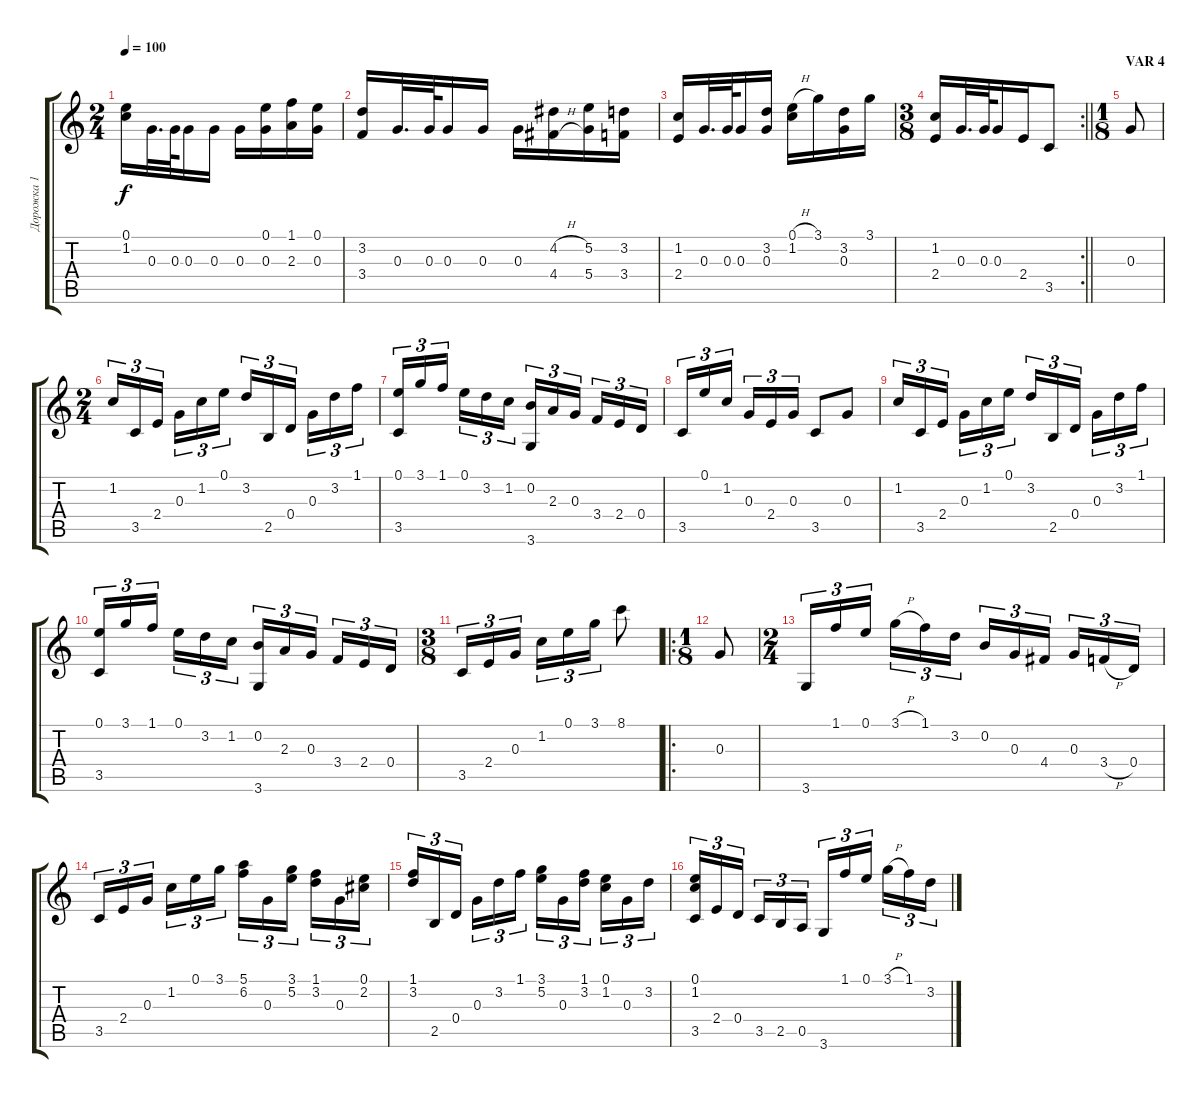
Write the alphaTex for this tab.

\track ("Дорожка 1" "Дорожка 1") {instrument acousticguitarnylon}
\staff {score tabs}
\tuning (E4 B3 G3 D3 A2 E2) {hide}
\ts (2 4)
\tempo 100
\clef g2
\ks c
(0.1 1.2).16{dy f} 0.3.32{d} 0.3.64 0.3.16 0.3.16 0.3.16 (0.1 0.3).16 (1.1 2.3).16 (0.1 0.3).16 |
(3.2 3.4).16 0.3.32{d} 0.3.64 0.3.16 0.3.16 0.3.16 (4.2{h} 4.4{h}).16 (5.2 5.4).16 (3.2 3.4).16 |
(1.2 2.4).16 0.3.32{d} 0.3.64 0.3.16 (3.2 0.3).16 (0.1{h} 1.2).16 3.1.16 (3.2 0.3).16 3.1.16 |
\rc 2
\ts (3 8)
\barLineRight lightlight
(1.2 2.4).16 0.3.32{d} 0.3.64 0.3.16 2.4.16 3.5.8 |
\ts (1 8)
\section ("" "VAR 4")
0.3.8 |
\ts (2 4)
1.2.16{tu (3 2)} 3.5.16{tu (3 2)} 2.4.16{tu (3 2) beam splitsecondary} 0.3.16{tu (3 2)} 1.2.16{tu (3 2)} 0.1.16{tu (3 2)} 3.2.16{tu (3 2)} 2.5.16{tu (3 2)} 0.4.16{tu (3 2) beam splitsecondary} 0.3.16{tu (3 2)} 3.2.16{tu (3 2)} 1.1.16{tu (3 2)} |
(0.1 3.5).16{tu (3 2)} 3.1.16{tu (3 2)} 1.1.16{tu (3 2) beam splitsecondary} 0.1.16{tu (3 2)} 3.2.16{tu (3 2)} 1.2.16{tu (3 2)} (0.2 3.6).16{tu (3 2)} 2.3.16{tu (3 2)} 0.3.16{tu (3 2) beam splitsecondary} 3.4.16{tu (3 2)} 2.4.16{tu (3 2)} 0.4.16{tu (3 2)} |
3.5.16{tu (3 2)} 0.1.16{tu (3 2)} 1.2.16{tu (3 2) beam splitsecondary} 0.3.16{tu (3 2)} 2.4.16{tu (3 2)} 0.3.16{tu (3 2)} 3.5.8 0.3.8 |
1.2.16{tu (3 2)} 3.5.16{tu (3 2)} 2.4.16{tu (3 2) beam splitsecondary} 0.3.16{tu (3 2)} 1.2.16{tu (3 2)} 0.1.16{tu (3 2)} 3.2.16{tu (3 2)} 2.5.16{tu (3 2)} 0.4.16{tu (3 2) beam splitsecondary} 0.3.16{tu (3 2)} 3.2.16{tu (3 2)} 1.1.16{tu (3 2)} |
(0.1 3.5).16{tu (3 2)} 3.1.16{tu (3 2)} 1.1.16{tu (3 2) beam splitsecondary} 0.1.16{tu (3 2)} 3.2.16{tu (3 2)} 1.2.16{tu (3 2)} (0.2 3.6).16{tu (3 2)} 2.3.16{tu (3 2)} 0.3.16{tu (3 2) beam splitsecondary} 3.4.16{tu (3 2)} 2.4.16{tu (3 2)} 0.4.16{tu (3 2)} |
\ts (3 8)
3.5.16{tu (3 2)} 2.4.16{tu (3 2)} 0.3.16{tu (3 2)} 1.2.16{tu (3 2)} 0.1.16{tu (3 2)} 3.1.16{tu (3 2)} 8.1.8 |
\ro
\ts (1 8)
0.3.8 |
\ts (2 4)
3.6.16{tu (3 2)} 1.1.16{tu (3 2)} 0.1.16{tu (3 2) beam splitsecondary} 3.1{h}.16{tu (3 2)} 1.1.16{tu (3 2)} 3.2.16{tu (3 2)} 0.2.16{tu (3 2)} 0.3.16{tu (3 2)} 4.4.16{tu (3 2) beam splitsecondary} 0.3.16{tu (3 2)} 3.4{h}.16{tu (3 2)} 0.4.16{tu (3 2)} |
3.5.16{tu (3 2)} 2.4.16{tu (3 2)} 0.3.16{tu (3 2) beam splitsecondary} 1.2.16{tu (3 2)} 0.1.16{tu (3 2)} 3.1.16{tu (3 2)} (5.1 6.2).16{tu (3 2)} 0.3.16{tu (3 2)} (3.1 5.2).16{tu (3 2) beam splitsecondary} (1.1 3.2).16{tu (3 2)} 0.3.16{tu (3 2)} (0.1 2.2).16{tu (3 2)} |
(1.1 3.2).16{tu (3 2)} 2.5.16{tu (3 2)} 0.4.16{tu (3 2) beam splitsecondary} 0.3.16{tu (3 2)} 3.2.16{tu (3 2)} 1.1.16{tu (3 2)} (3.1 5.2).16{tu (3 2)} 0.3.16{tu (3 2)} (1.1 3.2).16{tu (3 2) beam splitsecondary} (0.1 1.2).16{tu (3 2)} 0.3.16{tu (3 2)} 3.2.16{tu (3 2)} |
(0.1 1.2 3.5).16{tu (3 2)} 2.4.16{tu (3 2)} 0.4.16{tu (3 2) beam splitsecondary} 3.5.16{tu (3 2)} 2.5.16{tu (3 2)} 0.5.16{tu (3 2)} 3.6.16{tu (3 2)} 1.1.16{tu (3 2)} 0.1.16{tu (3 2) beam splitsecondary} 3.1{h}.16{tu (3 2)} 1.1.16{tu (3 2)} 3.2.16{tu (3 2)}
